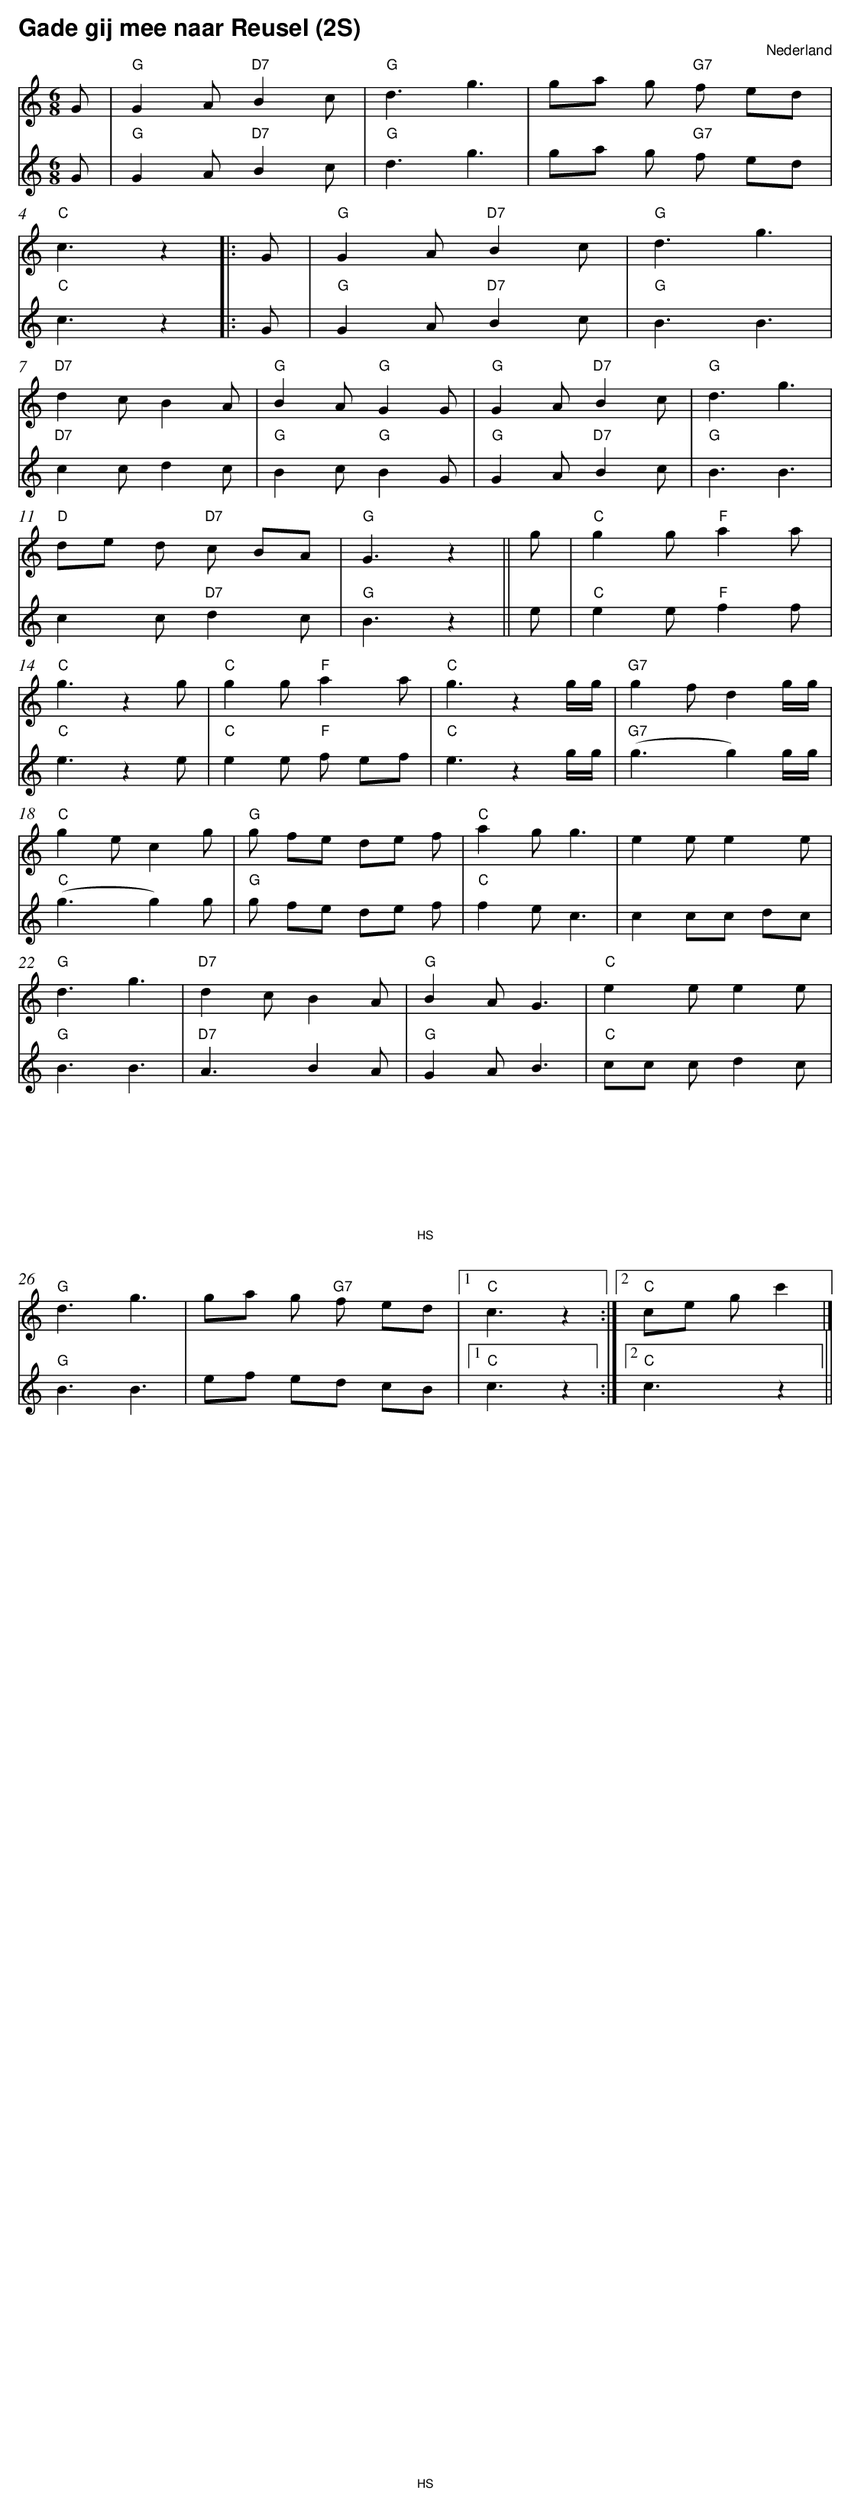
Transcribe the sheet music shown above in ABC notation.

X:1
T:Gade gij mee naar Reusel (2S)
O:Nederland
M:6/8
L:1/8
Q:1/4=116
K:C
V:1
G |"G" G2 A"D7" B2 c|"G" d3 g3 |ga g"G7" f ed |
"C" c3 z2   |:G|"G" G2 A"D7" B2 c|"G" d3 g3 |
"D7" d2 cB2 A|"G" B2 A"G" G2 G|"G" G2 A"D7" B2 c|"G" d3 g3 |
"D" de d"D7" c BA |"G" G3 z2 ||g|"C" g2 g"F" a2 a|
"C" g3 z2 g|"C" g2 g"F" a2 a|"C" g3 z2 g/g/|"G7" g2 fd2 g/g/|
"C" g2 ec2 g|"G" g fe de f|"C" a2 gg3 |e2 ee2 e|
"G" d3 g3 |"D7" d2 cB2 A|"G" B2 AG3 |"C" e2 ee2 e|
"G" d3 g3 |ga g"G7" f ed |1 "C" c3 z2 :|2 "C" ce gc'2 |]
V:2
G|"G" G2 A"D7" B2 c|"G" d3 g3 |ga g"G7" f ed |
"C" c3 z2   |:G|"G" G2 A"D7" B2 c|"G" B3 B3 |
"D7" c2 cd2 c|"G" B2 c"G" B2 G|"G" G2 A"D7" B2 c|"G" B3 B3 |
c2 c"D7" d2 c|"G" B3 z2 ||e|"C" e2 e"F" f2 f|
"C" e3 z2 e|"C" e2 e"F" f ef |"C" e3 z2 g/g/|"G7" (g3 g2) g/g/|
"C" (g3 g2) g|"G" g fe de f|"C" f2 ec3 |c2 cc dc |
"G" B3 B3 |"D7" A3 B2 A|"G" G2 AB3 |"C" cc cd2 c|
"G" B3 B3 |ef ed cB |1 "C" c3 z2 :|2 "C" c3 z2 ||
